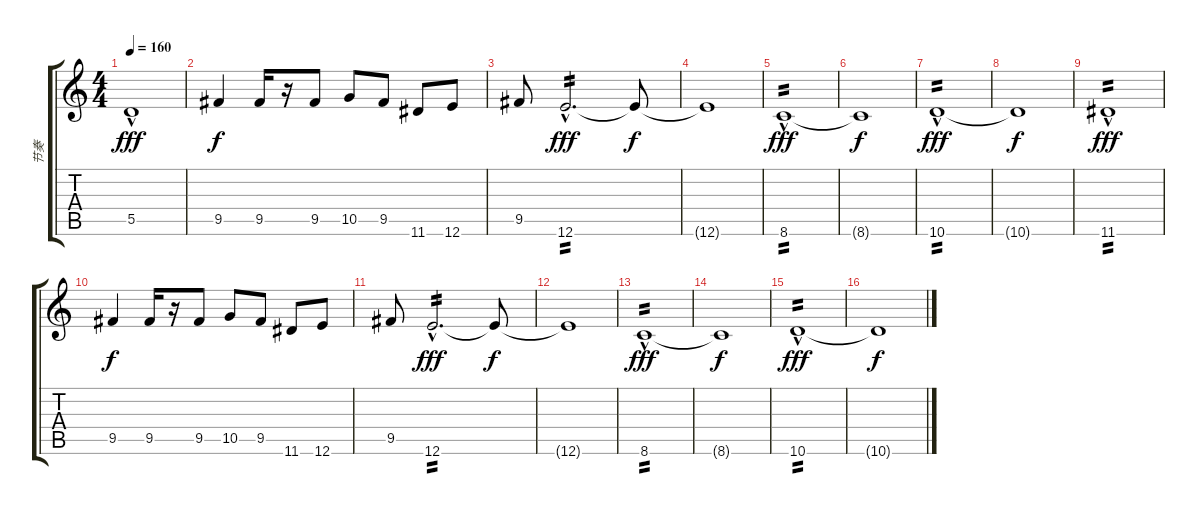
\track ("节奏" "节奏") {instrument distortionguitar}
\staff {score tabs}
\tuning (E4 B3 G3 D3 A2 E2) {hide}
\ts (4 4)
\tempo 160
\clef g2
\ks c
5.5{hac}.1{dy fff} |
9.5.4{dy f} 9.5.16 r.16 9.5.8 10.5.8 9.5.8 11.6.8 12.6.8 |
9.5.8 12.6{hac}.2{d tp 2 dy fff} 12.6{t}.8{dy f} |
12.6{t}.1 |
8.6{hac}.1{tp 2 dy fff} |
8.6{t}.1{dy f} |
10.6{hac}.1{tp 2 dy fff} |
10.6{t}.1{dy f} |
11.6{hac}.1{tp 2 dy fff} |
9.5.4{dy f} 9.5.16 r.16 9.5.8 10.5.8 9.5.8 11.6.8 12.6.8 |
9.5.8 12.6{hac}.2{d tp 2 dy fff} 12.6{t}.8{dy f} |
12.6{t}.1 |
8.6{hac}.1{tp 2 dy fff} |
8.6{t}.1{dy f} |
10.6{hac}.1{tp 2 dy fff} |
10.6{t}.1{dy f}
